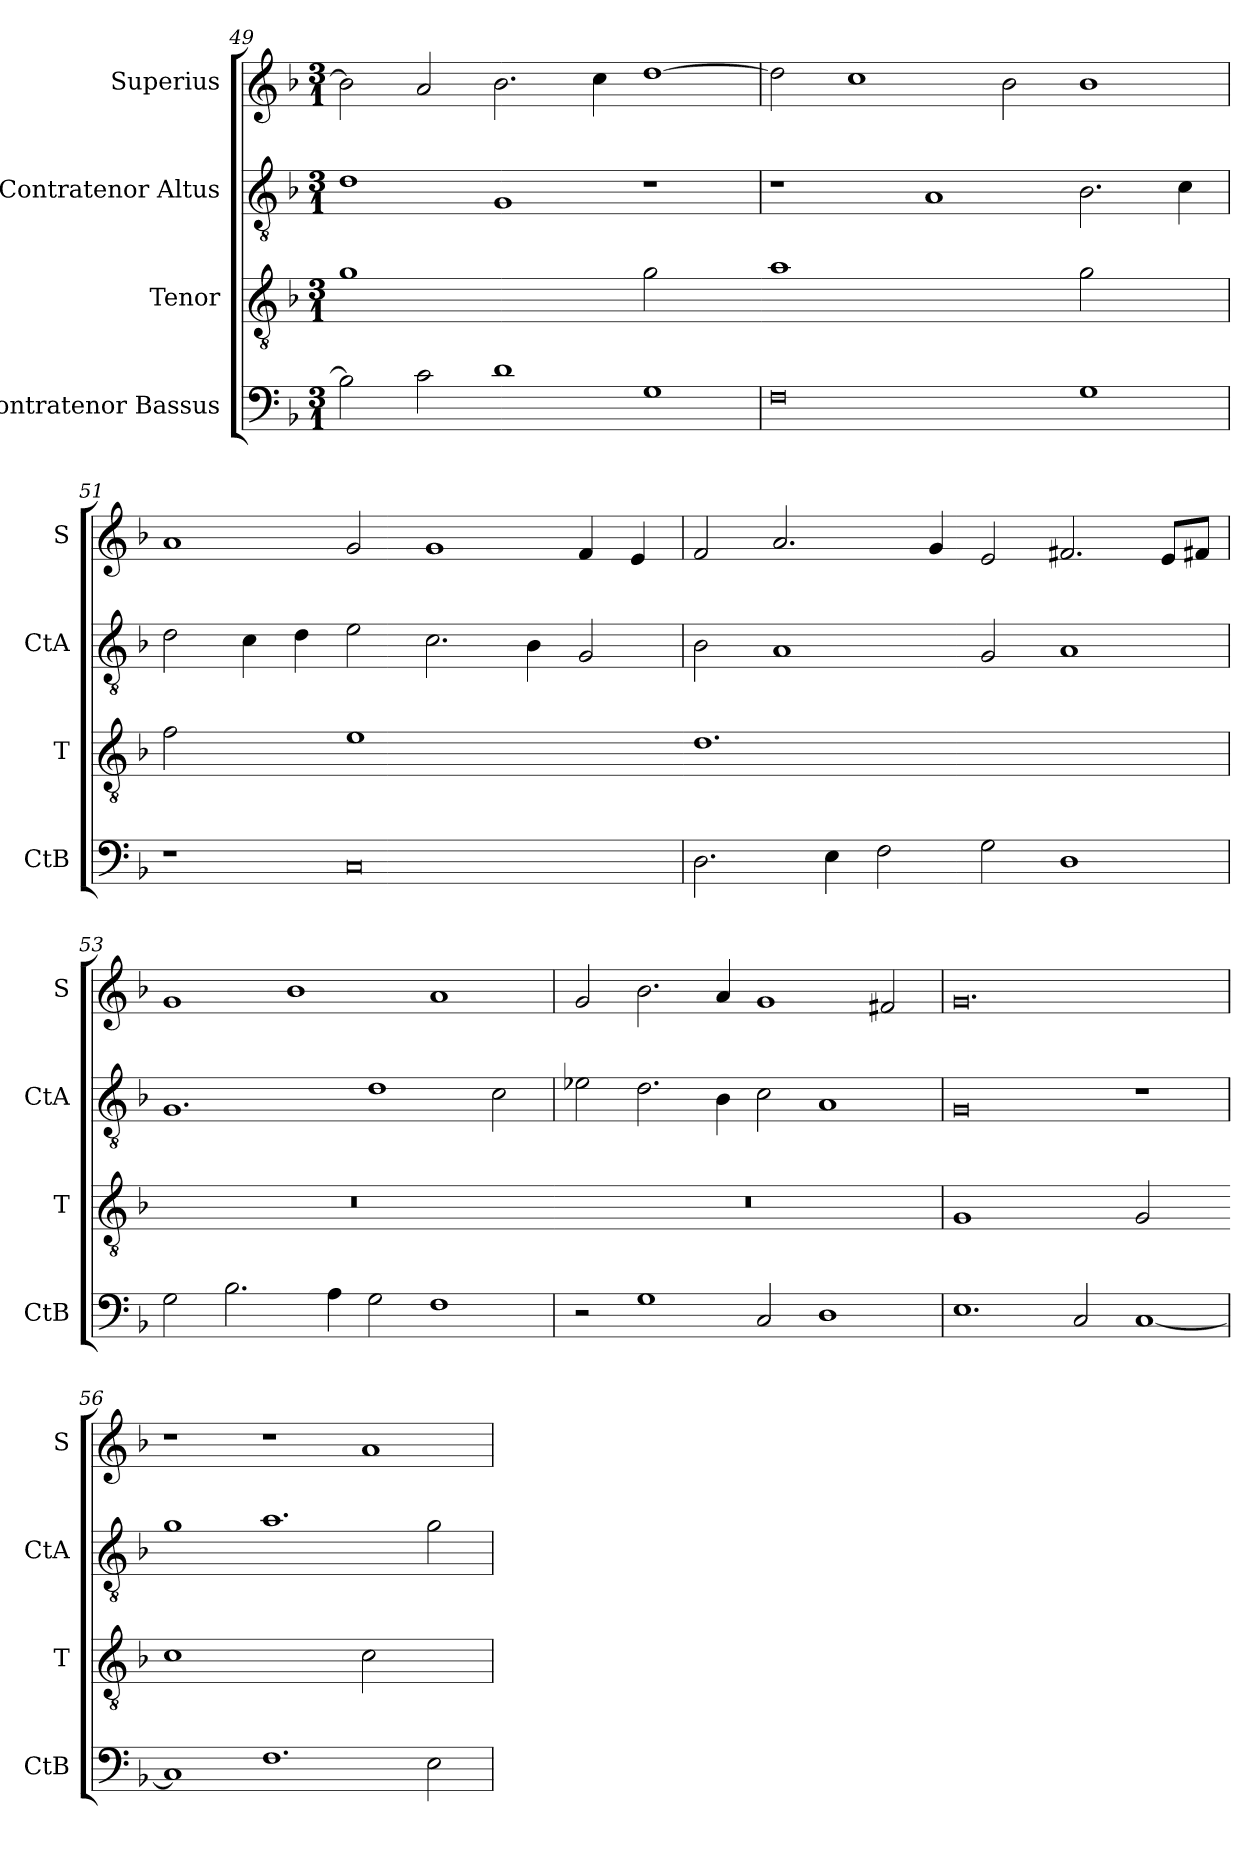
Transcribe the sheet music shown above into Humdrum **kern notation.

**kern	**kern	**kern	**kern
*part4	*part3	*part2	*part1
*staff4	*staff3	*staff2	*staff1
*I"Contratenor Bassus	*I"Tenor	*I"Contratenor   Altus	*I"Superius
*I'CtB	*I'T	*I'CtA	*I'S
*clefF4	*clefGv2	*clefGv2	*clefG2
*k[b-]	*k[b-]	*k[b-]	*k[b-]
*M3/1	*M3/1	*M3/1	*M3/1
=49	=49	=49	=49
!	!LO:N:vis=1	!	!
2B-]	0g	1d	2b-]
2c	.	.	2a
1d	.	1G	2.b-
.	.	.	4cc
!	!LO:N:vis=2	!	!
1G	1g	1r	[1dd
=50	=50-	=50	=50
!	!LO:N:vis=1	!	!
0F	0a	1r	2dd]
.	.	.	1cc
.	.	1A	.
.	.	.	2b-
!	!LO:N:vis=2	!	!
1G	1g	2.B-	1b-
.	.	4c	.
=51	=51	=51	=51
!	!LO:N:vis=2	!	!
1r	1f	2d	1a
.	.	4c	.
.	.	4d	.
!	!LO:N:vis=1	!	!
0C	0e	2e	2g
.	.	2.c	1g
.	.	4B-	.
.	.	2G	4f
.	.	.	4e
=52	=52-	=52	=52
!	!LO:N:vis=1.	!	!
2.D	0.d	2B-	2f
.	.	1A	2.a
4E	.	.	.
2F	.	.	.
.	.	.	4g
2G	.	2G	2e
1D	.	1A	2.f#X
.	.	.	8eL
.	.	.	8f#XJ
=53	=53	=53	=53
!	!LO:N:vis=1.	!	!
2G	0.r	1.G	1g
2.B-	.	.	.
.	.	.	1b-
4A	.	.	.
2G	.	1d	.
1F	.	.	1a
.	.	2c	.
=54	=54-	=54	=54
!	!LO:N:vis=1.	!	!
2r	0.r	2e-X	2g
1G	.	2.d	2.b-
.	.	4B-	4a
2C	.	2c	1g
1D	.	1A	.
.	.	.	2f#X
=55	=55	=55	=55
!	!LO:N:vis=1	!	!
1.E	0G	0G	0.g
2C	.	.	.
!	!LO:N:vis=2	!	!
[1C	1G	1r	.
=56	=56-	=56	=56
!	!LO:N:vis=1	!	!
1C]	0c	1g	1r
1.F	.	1.a	1r
!	!LO:N:vis=2	!	!
.	1c	.	1a
2E	.	2g	.
=	=	=	=
*-	*-	*-	*-
